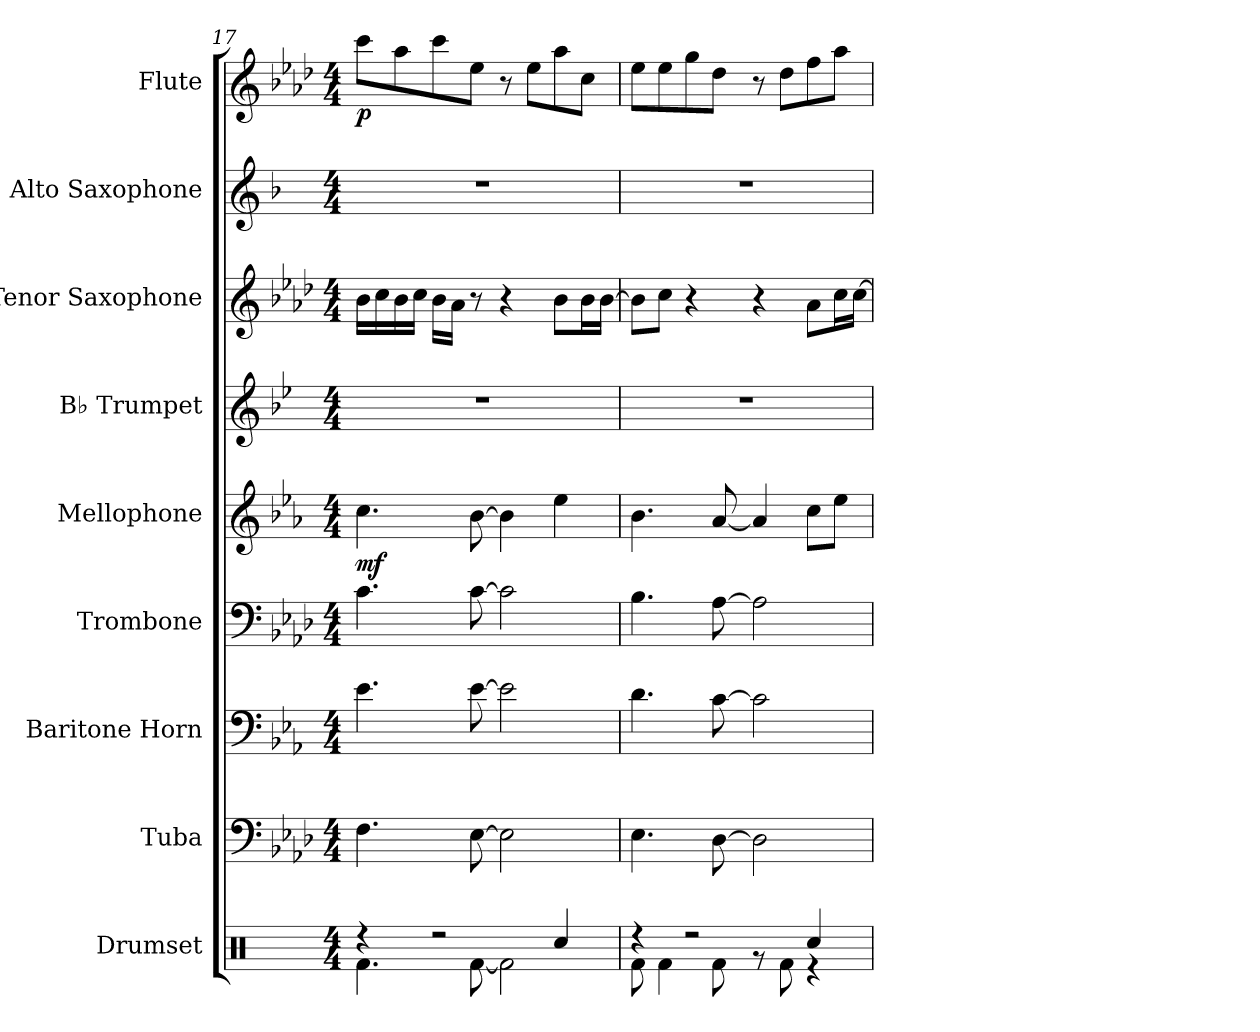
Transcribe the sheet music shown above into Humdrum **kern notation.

**kern	**kern	**kern	**kern	**kern	**dynam	**kern	**kern	**kern	**kern	**dynam
*part9	*part8	*part7	*part6	*part5	*part5	*part4	*part3	*part2	*part1	*part1
*staff9	*staff8	*staff7	*staff6	*staff5	*staff5	*staff4	*staff3	*staff2	*staff1	*staff1
*I"Drumset	*I"Tuba	*I"Baritone Horn	*I"Trombone	*I"Mellophone	*	*I"B♭ Trumpet	*I"Tenor Saxophone	*I"Alto Saxophone	*I"Flute	*
*I'Drs.	*I'Tba.	*I'Bar. Hn.	*I'Tbn.	*I'Mph.	*	*I'B♭ Tpt.	*I'T. Sax.	*I'A. Sax.	*I'Fl.	*
!!LO:PB:g=z
*clefX	*clefF4	*clefF4	*clefF4	*clefG2	*	*clefG2	*clefG2	*clefG2	*clefG2	*
*	*	*ITrd4c7	*	*ITrd4c7	*	*ITrd1c2	*ITrd8c14	*ITrd5c9	*	*
*k[]	*k[b-e-a-d-]	*k[b-e-a-d-]	*k[b-e-a-d-]	*k[b-e-a-d-]	*	*k[b-e-a-d-]	*k[b-e-a-d-]	*k[b-e-a-d-]	*k[b-e-a-d-]	*
*M4/4	*M4/4	*M4/4	*M4/4	*M4/4	*	*M4/4	*M4/4	*M4/4	*M4/4	*
=17	=17	=17	=17	=17	=17	=17	=17	=17	=17	=17
*^	*	*	*	*	*	*	*	*	*	*
!	!	!	!	!	!	!LO:DY:b	!	!	!	!	!LO:DY:b
4r	4.Rf\	4.F\	4.A-\	4.c\	4.f\	mf	1r	16B-\LL	1r	8ccc\L	p
.	.	.	.	.	.	.	.	16c\	.	.	.
.	.	.	.	.	.	.	.	16B-\	.	8aa-\	.
.	.	.	.	.	.	.	.	16c\JJ	.	.	.
2r	.	.	.	.	.	.	.	16B-\LL	.	8ccc\	.
.	.	.	.	.	.	.	.	16A-\JJ	.	.	.
.	[8Rf\	[8E-\	[8A-\	[8c\	[8e-\	.	.	8r	.	8ee-\J	.
.	2Rf\]	2E-\]	2A-\]	2c\]	4e-\]	.	.	4r	.	8r	.
.	.	.	.	.	.	.	.	.	.	8ee-\L	.
4Rcc/	.	.	.	.	4a-\	.	.	8B-\L	.	8aa-\	.
.	.	.	.	.	.	.	.	16B-\L	.	8cc\J	.
.	.	.	.	.	.	.	.	[16B-\JJ	.	.	.
=18	=18	=18	=18	=18	=18	=18	=18	=18	=18	=18	=18
4r	8Rf\	4.E-\	4.G\	4.B-\	4.e-\	.	1r	8B-\L]	1r	8ee-\L	.
.	4Rf\	.	.	.	.	.	.	8c\J	.	8ee-\	.
2r	.	.	.	.	.	.	.	4r	.	8gg\	.
.	8Rf\	[8D-\	[8F\	[8A-\	[8d-/	.	.	.	.	8dd-\J	.
.	8rg	2D-\]	2F\]	2A-\]	4d-/]	.	.	4r	.	8r	.
.	8Rf\	.	.	.	.	.	.	.	.	8dd-\L	.
4Rcc/	4r	.	.	.	8f\L	.	.	8A-\L	.	8ff\	.
.	.	.	.	.	8a-\J	.	.	16c\L	.	8aa-\J	.
.	.	.	.	.	.	.	.	[16c\JJ	.	.	.
*v	*v	*	*	*	*	*	*	*	*	*	*
=	=	=	=	=	=	=	=	=	=	=
*-	*-	*-	*-	*-	*-	*-	*-	*-	*-	*-
